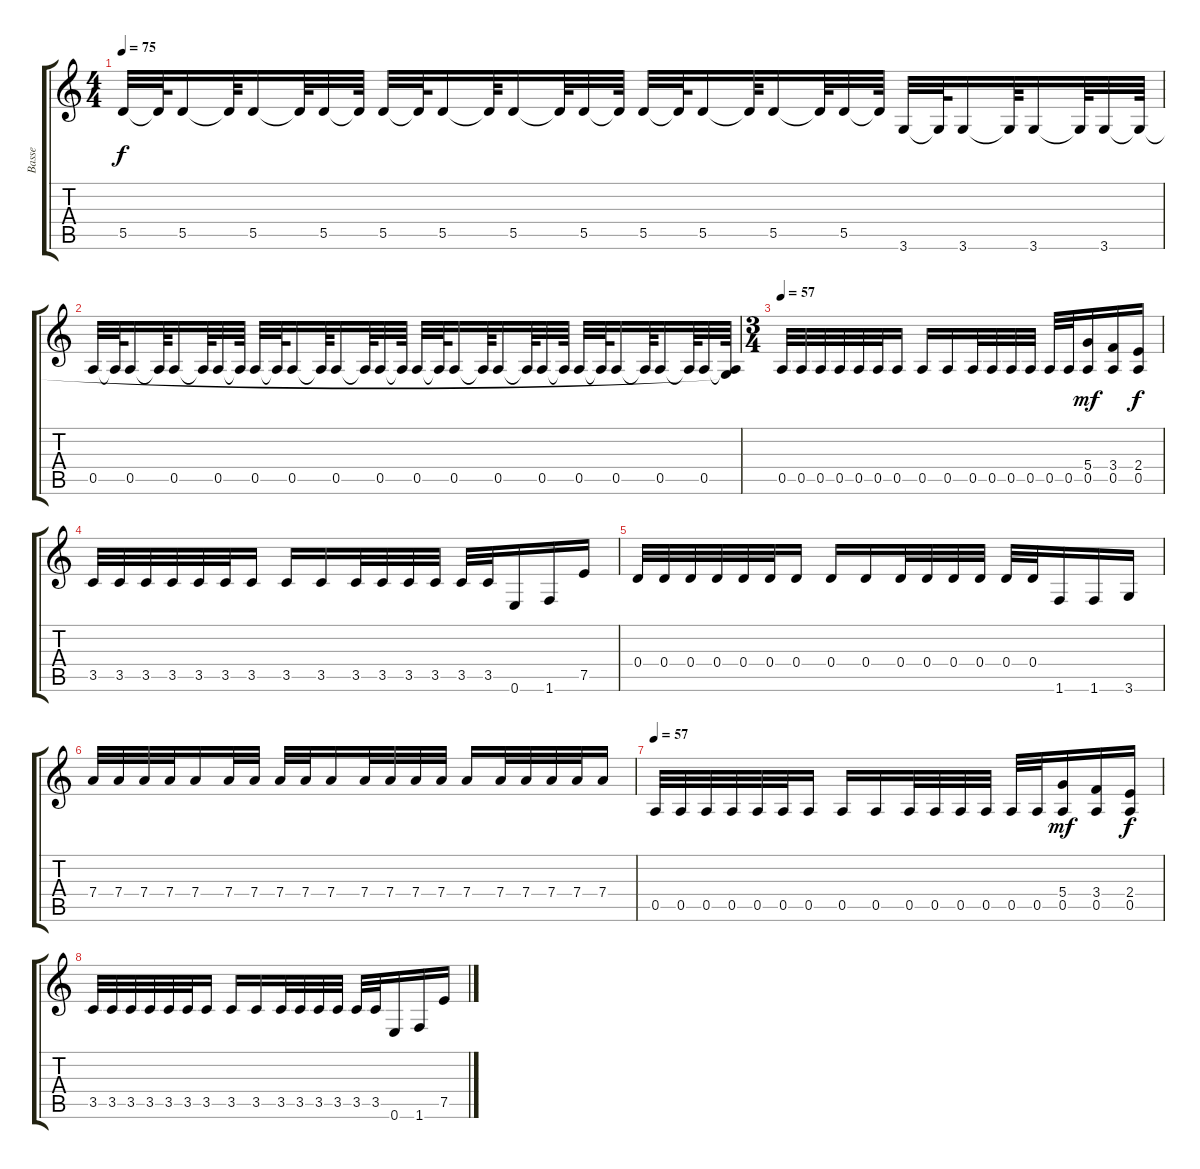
\track ("Basse" "Basse") {instrument electricbasspick}
\staff {score tabs}
\tuning (E4 B3 G3 D3 A2 E2) {hide}
\ts (4 4)
\tempo 75
\clef g2
\ks c
5.5.32{dy f} 5.5{t}.64 5.5.16 5.5{t}.64 5.5.16 5.5{t}.64 5.5.32 5.5{t}.64 5.5.32 5.5{t}.64 5.5.16 5.5{t}.64 5.5.16 5.5{t}.64 5.5.32 5.5{t}.64 5.5.32 5.5{t}.64 5.5.16 5.5{t}.64 5.5.16 5.5{t}.64 5.5.32 5.5{t}.64 3.6.32 3.6{t}.64 3.6.16 3.6{t}.64 3.6.16 3.6{t}.64 3.6.32 3.6{t}.64 |
0.5.32 0.5{t}.64 0.5.16 0.5{t}.64 0.5.16 0.5{t}.64 0.5.32 0.5{t}.64 0.5.32 0.5{t}.64 0.5.16 0.5{t}.64 0.5.16 0.5{t}.64 0.5.32 0.5{t}.64 0.5.32 0.5{t}.64 0.5.16 0.5{t}.64 0.5.16 0.5{t}.64 0.5.32 0.5{t}.64 0.5.32 0.5{t}.64 0.5.16 0.5{t}.64 0.5.16 0.5{t}.64 0.5.32 (0.5{t} 3.6{t}).64 |
\ts (3 4)
\tempo 57
0.5.32 0.5.32 0.5.32 0.5.32 0.5.32 0.5.32 0.5.16 0.5.16 0.5.16 0.5.32 0.5.32 0.5.32 0.5.32 0.5.32 0.5.32 (5.4 0.5).16{dy mf} (3.4 0.5).16 (2.4 0.5).16{dy f} |
3.5.32 3.5.32 3.5.32 3.5.32 3.5.32 3.5.32 3.5.16 3.5.16 3.5.16 3.5.32 3.5.32 3.5.32 3.5.32 3.5.32 3.5.32 0.6.16 1.6.16 7.5.16 |
0.4.32 0.4.32 0.4.32 0.4.32 0.4.32 0.4.32 0.4.16 0.4.16 0.4.16 0.4.32 0.4.32 0.4.32 0.4.32 0.4.32 0.4.32 1.6.16 1.6.16 3.6.16 |
7.4.32 7.4.32 7.4.32 7.4.32 7.4.16 7.4.32 7.4.32 7.4.32 7.4.32 7.4.16 7.4.32 7.4.32 7.4.32 7.4.32 7.4.16 7.4.32 7.4.32 7.4.32 7.4.32 7.4.16 |
\tempo 57
0.5.32 0.5.32 0.5.32 0.5.32 0.5.32 0.5.32 0.5.16 0.5.16 0.5.16 0.5.32 0.5.32 0.5.32 0.5.32 0.5.32 0.5.32 (5.4 0.5).16{dy mf} (3.4 0.5).16 (2.4 0.5).16{dy f} |
3.5.32 3.5.32 3.5.32 3.5.32 3.5.32 3.5.32 3.5.16 3.5.16 3.5.16 3.5.32 3.5.32 3.5.32 3.5.32 3.5.32 3.5.32 0.6.16 1.6.16 7.5.16
